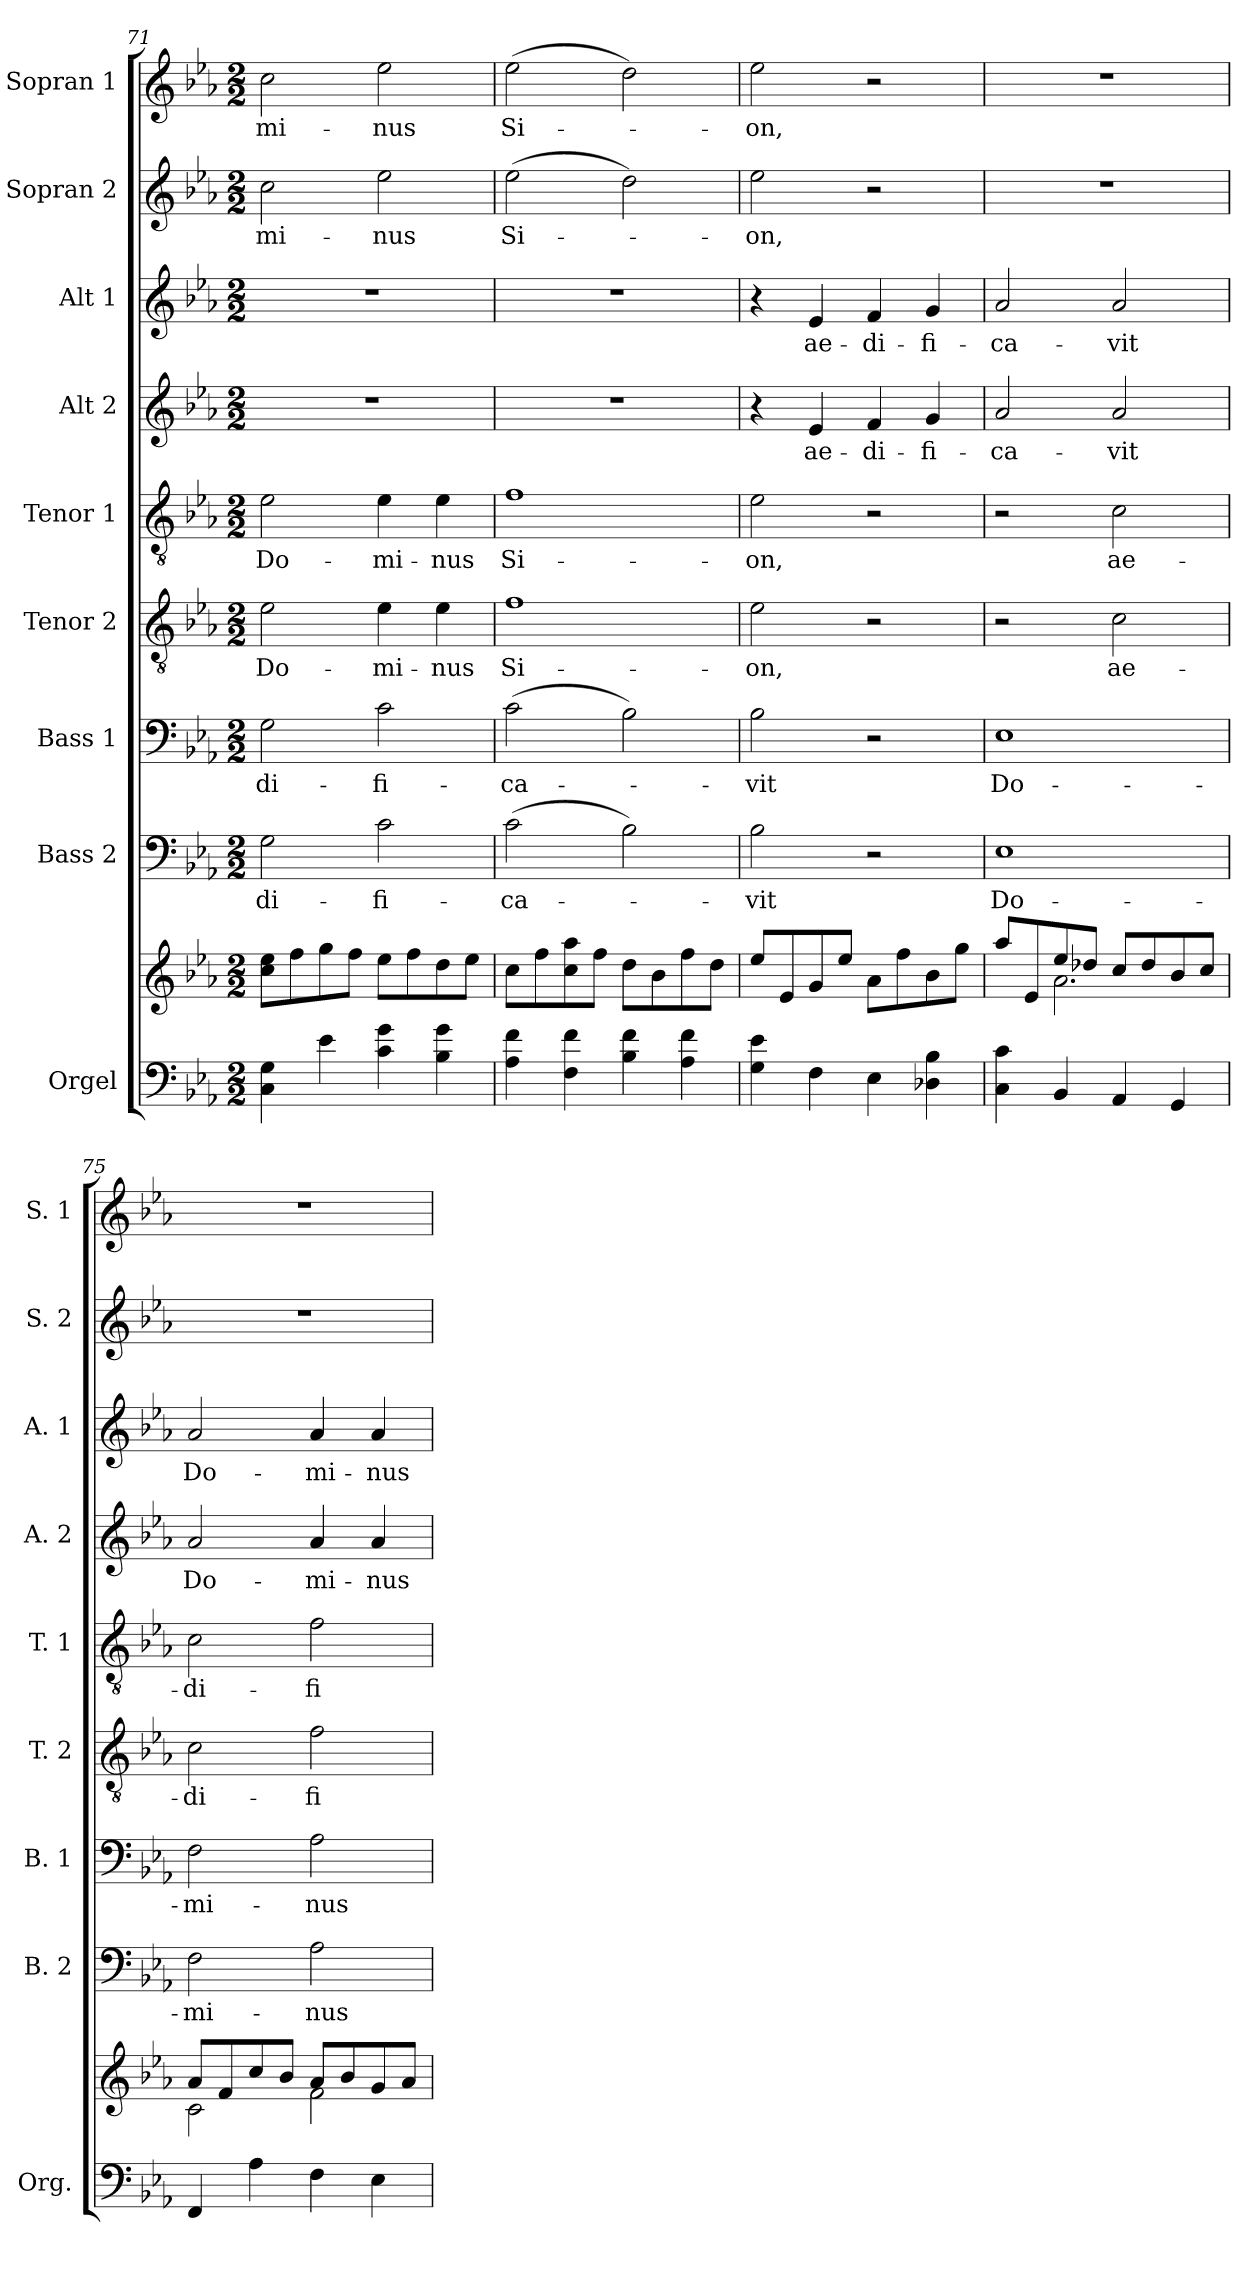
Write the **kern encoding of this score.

**kern	**kern	**kern	**text	**kern	**text	**kern	**text	**kern	**text	**kern	**text	**kern	**text	**kern	**text	**kern	**text
*part9	*part9	*part8	*part8	*part7	*part7	*part6	*part6	*part5	*part5	*part4	*part4	*part3	*part3	*part2	*part2	*part1	*part1
*staff10	*staff9	*staff8	*staff8	*staff7	*staff7	*staff6	*staff6	*staff5	*staff5	*staff4	*staff4	*staff3	*staff3	*staff2	*staff2	*staff1	*staff1
*I"Orgel	*	*I"Bass 2	*	*I"Bass 1	*	*I"Tenor 2	*	*I"Tenor 1	*	*I"Alt 2	*	*I"Alt 1	*	*I"Sopran 2	*	*I"Sopran 1	*
*I'Org.	*	*I'B. 2	*	*I'B. 1	*	*I'T. 2	*	*I'T. 1	*	*I'A. 2	*	*I'A. 1	*	*I'S. 2	*	*I'S. 1	*
*clefF4	*clefG2	*clefF4	*	*clefF4	*	*clefGv2	*	*clefGv2	*	*clefG2	*	*clefG2	*	*clefG2	*	*clefG2	*
*k[b-e-a-]	*k[b-e-a-]	*k[b-e-a-]	*	*k[b-e-a-]	*	*k[b-e-a-]	*	*k[b-e-a-]	*	*k[b-e-a-]	*	*k[b-e-a-]	*	*k[b-e-a-]	*	*k[b-e-a-]	*
*E-:	*E-:	*E-:	*	*E-:	*	*E-:	*	*E-:	*	*E-:	*	*E-:	*	*E-:	*	*E-:	*
*M2/2	*M2/2	*M2/2	*	*M2/2	*	*M2/2	*	*M2/2	*	*M2/2	*	*M2/2	*	*M2/2	*	*M2/2	*
=71	=71	=71	=71	=71	=71	=71	=71	=71	=71	=71	=71	=71	=71	=71	=71	=71	=71
!	!	!	!LO:LY:b	!	!LO:LY:b	!	!LO:LY:b	!	!LO:LY:b	!	!	!	!	!	!LO:LY:b	!	!LO:LY:b
4C\ 4G\	8cc\ 8ee-\L	2G\	-di-	2G\	-di-	2e-\	Do-	2e-\	Do-	1r	.	1r	.	2cc\	-mi-	2cc\	-mi-
.	8ff\	.	.	.	.	.	.	.	.	.	.	.	.	.	.	.	.
4e-\	8gg\	.	.	.	.	.	.	.	.	.	.	.	.	.	.	.	.
.	8ff\J	.	.	.	.	.	.	.	.	.	.	.	.	.	.	.	.
!	!	!	!LO:LY:b	!	!LO:LY:b	!	!LO:LY:b	!	!LO:LY:b	!	!	!	!	!	!LO:LY:b	!	!LO:LY:b
4c\ 4g\	8ee-\L	2c\	-fi-	2c\	-fi-	4e-\	-mi-	4e-\	-mi-	.	.	.	.	2ee-\	-nus	2ee-\	-nus
.	8ff\	.	.	.	.	.	.	.	.	.	.	.	.	.	.	.	.
!	!	!	!	!	!	!	!LO:LY:b	!	!LO:LY:b	!	!	!	!	!	!	!	!
4B-\ 4g\	8dd\	.	.	.	.	4e-\	-nus	4e-\	-nus	.	.	.	.	.	.	.	.
.	8ee-\J	.	.	.	.	.	.	.	.	.	.	.	.	.	.	.	.
=72	=72	=72	=72	=72	=72	=72	=72	=72	=72	=72	=72	=72	=72	=72	=72	=72	=72
!	!	!	!LO:LY:b	!	!LO:LY:b	!	!LO:LY:b	!	!LO:LY:b	!	!	!	!	!	!LO:LY:b	!	!LO:LY:b
4A-\ 4f\	8cc\L	(>2c\	-ca-	(>2c\	-ca-	1f	Si-	1f	Si-	1r	.	1r	.	(>2ee-\	Si-	(>2ee-\	Si-
.	8ff\	.	.	.	.	.	.	.	.	.	.	.	.	.	.	.	.
4F\ 4f\	8cc\ 8aa-\	.	.	.	.	.	.	.	.	.	.	.	.	.	.	.	.
.	8ff\J	.	.	.	.	.	.	.	.	.	.	.	.	.	.	.	.
4B-\ 4f\	8dd\L	2B-\)	.	2B-\)	.	.	.	.	.	.	.	.	.	2dd\)	.	2dd\)	.
.	8b-\	.	.	.	.	.	.	.	.	.	.	.	.	.	.	.	.
4A-\ 4f\	8ff\	.	.	.	.	.	.	.	.	.	.	.	.	.	.	.	.
.	8dd\J	.	.	.	.	.	.	.	.	.	.	.	.	.	.	.	.
=73	=73	=73	=73	=73	=73	=73	=73	=73	=73	=73	=73	=73	=73	=73	=73	=73	=73
!	!	!	!LO:LY:b	!	!LO:LY:b	!	!LO:LY:b	!	!LO:LY:b	!	!	!	!	!	!LO:LY:b	!	!LO:LY:b
4G\ 4e-\	8ee-/L	2B-\	-vit	2B-\	-vit	2e-\	-on,	2e-\	-on,	4r	.	4r	.	2ee-\	-on,	2ee-\	-on,
.	8e-/	.	.	.	.	.	.	.	.	.	.	.	.	.	.	.	.
!	!	!	!	!	!	!	!	!	!	!	!LO:LY:b	!	!LO:LY:b	!	!	!	!
4F\	8g/	.	.	.	.	.	.	.	.	4e-/	ae-	4e-/	ae-	.	.	.	.
.	8ee-/J	.	.	.	.	.	.	.	.	.	.	.	.	.	.	.	.
!	!	!	!	!	!	!	!	!	!	!	!LO:LY:b	!	!LO:LY:b	!	!	!	!
4E-\	8a-\L	2r	.	2r	.	2r	.	2r	.	4f/	-di-	4f/	-di-	2r	.	2r	.
.	8ff\	.	.	.	.	.	.	.	.	.	.	.	.	.	.	.	.
!	!	!	!	!	!	!	!	!	!	!	!LO:LY:b	!	!LO:LY:b	!	!	!	!
4D-X\ 4B-\	8b-\	.	.	.	.	.	.	.	.	4g/	-fi-	4g/	-fi-	.	.	.	.
.	8gg\J	.	.	.	.	.	.	.	.	.	.	.	.	.	.	.	.
!!LO:PB:g=z
=74	=74	=74	=74	=74	=74	=74	=74	=74	=74	=74	=74	=74	=74	=74	=74	=74	=74
*	*^	*	*	*	*	*	*	*	*	*	*	*	*	*	*	*	*
!	!	!	!	!LO:LY:b	!	!LO:LY:b	!	!	!	!	!	!LO:LY:b	!	!LO:LY:b	!	!	!	!
4C\ 4c\	8aa-/L	4ryy	1E-	Do-	1E-	Do-	2r	.	2r	.	2a-/	-ca-	2a-/	-ca-	1r	.	1r	.
.	8e-/	.	.	.	.	.	.	.	.	.	.	.	.	.	.	.	.	.
4BB-/	8ee-/	2.a-\	.	.	.	.	.	.	.	.	.	.	.	.	.	.	.	.
.	8dd-X/J	.	.	.	.	.	.	.	.	.	.	.	.	.	.	.	.	.
!	!	!	!	!	!	!	!	!LO:LY:b	!	!LO:LY:b	!	!LO:LY:b	!	!LO:LY:b	!	!	!	!
4AA-/	8cc/L	.	.	.	.	.	2c\	ae-	2c\	ae-	2a-/	-vit	2a-/	-vit	.	.	.	.
.	8dd-/	.	.	.	.	.	.	.	.	.	.	.	.	.	.	.	.	.
4GG/	8b-/	.	.	.	.	.	.	.	.	.	.	.	.	.	.	.	.	.
.	8cc/J	.	.	.	.	.	.	.	.	.	.	.	.	.	.	.	.	.
=75	=75	=75	=75	=75	=75	=75	=75	=75	=75	=75	=75	=75	=75	=75	=75	=75	=75	=75
!	!	!	!	!LO:LY:b	!	!LO:LY:b	!	!LO:LY:b	!	!LO:LY:b	!	!LO:LY:b	!	!LO:LY:b	!	!	!	!
4FF/	8a-/L	2c\	2F\	-mi-	2F\	-mi-	2c\	-di-	2c\	-di-	2a-/	Do-	2a-/	Do-	1r	.	1r	.
.	8f/	.	.	.	.	.	.	.	.	.	.	.	.	.	.	.	.	.
4A-\	8cc/	.	.	.	.	.	.	.	.	.	.	.	.	.	.	.	.	.
.	8b-/J	.	.	.	.	.	.	.	.	.	.	.	.	.	.	.	.	.
!	!	!	!	!LO:LY:b	!	!LO:LY:b	!	!LO:LY:b	!	!LO:LY:b	!	!LO:LY:b	!	!LO:LY:b	!	!	!	!
4F\	8a-/L	2f\	2A-\	-nus	2A-\	-nus	2f\	-fi-	2f\	-fi-	4a-/	-mi-	4a-/	-mi-	.	.	.	.
.	8b-/	.	.	.	.	.	.	.	.	.	.	.	.	.	.	.	.	.
!	!	!	!	!	!	!	!	!	!	!	!	!LO:LY:b	!	!LO:LY:b	!	!	!	!
4E-\	8g/	.	.	.	.	.	.	.	.	.	4a-/	-nus	4a-/	-nus	.	.	.	.
.	8a-/J	.	.	.	.	.	.	.	.	.	.	.	.	.	.	.	.	.
*	*v	*v	*	*	*	*	*	*	*	*	*	*	*	*	*	*	*	*
=	=	=	=	=	=	=	=	=	=	=	=	=	=	=	=	=	=
*-	*-	*-	*-	*-	*-	*-	*-	*-	*-	*-	*-	*-	*-	*-	*-	*-	*-
